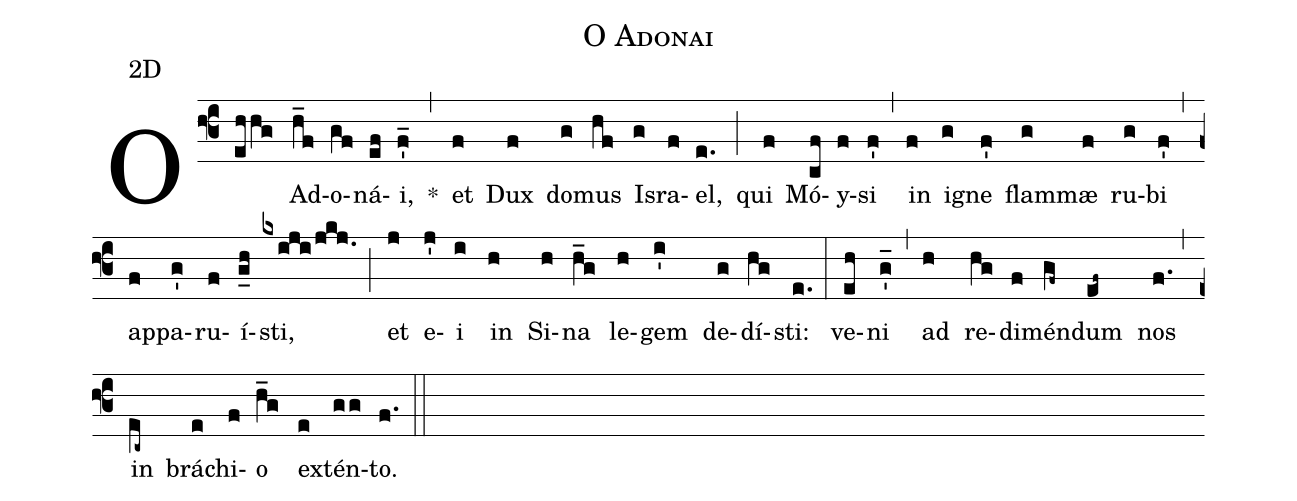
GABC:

name:O Adonai;
office-part:Antiphona;
mode:2;
annotation:2D;
%%
(f3) O(ehhg) Ad(h_f)o(gf)ná(ef)i,(f'_) *(,) et(f) Dux(f) do(g)mus(hf) Is(g)ra(f)el,(e.) (;) qui(f) Mó(cf)y(f)si(f') (,) in(f) i(g)gne(f') flam(g)mæ(f) ru(g)bi(f') (,) ap(f)pa(g')ru(f)í(g_h)sti,(kxiji/jkj.) (;) et(j) e(j')i(i) in(h) Si(h)na(h_g) le(h)gem(i') de(g)dí(hg)sti:(e.) (:) ve(eh)ni(g'_) (,) ad(h) re(hg)di(f)mén(gf~)dum(ef~) nos(f.) (,) in(ec~) brá(e)chi(f)o(h_g) ex(e)tén(gg)to.(f.) (::)
